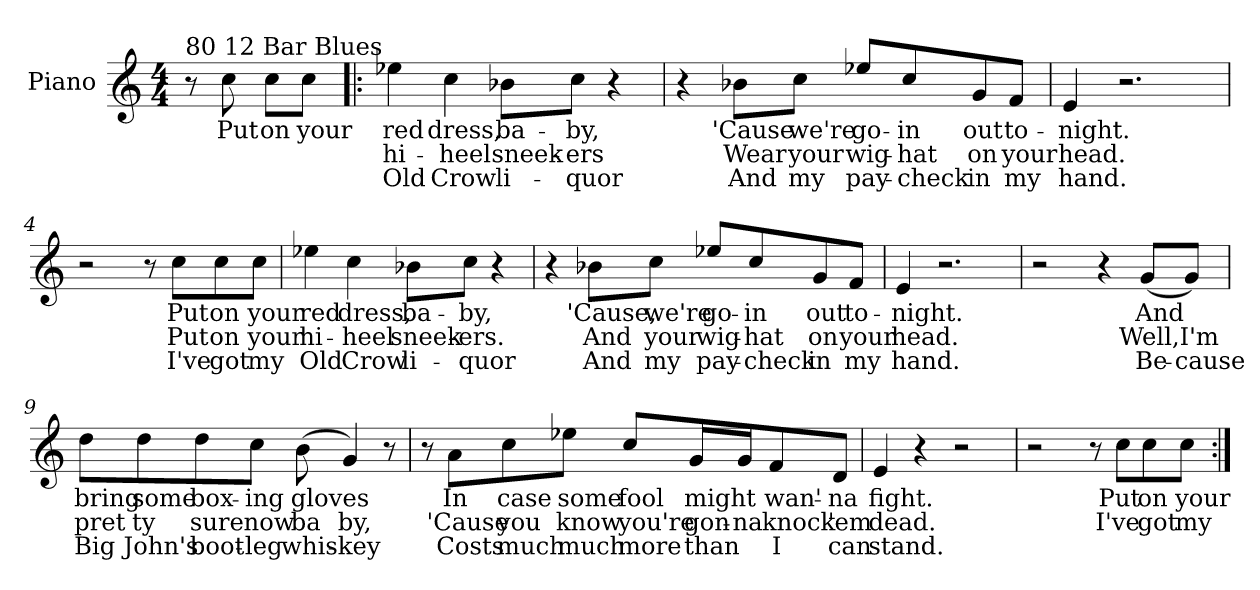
**kern	**text	**text	**text
*part1	*part1	*part1	*part1
*staff1	*staff1	*staff1	*staff1
*I"Piano	*	*	*
*I'Pno.	*	*	*
*clefG2	*	*	*
*k[]	*	*	*
*C:	*	*	*
*M4/4	*	*	*
=	=	=	=
!LO:TX:a:t=80   12 Bar Blues	!	!	!
8r	.	.	.
8cc\	Put	.	.
8cc\L	on	.	.
8cc\J	your	.	.
=1!|:	=1!|:	=1!|:	=1!|:
4ee-X\	red	hi-	Old
4cc\	dress,	-heel	Crow
8b-X\L	ba-	sneek-	li-
8cc\J	-by,	-ers	-quor
4r	.	.	.
=2	=2	=2	=2
4r	.	.	.
8b-X\L	'Cause	Wear	And
8cc\J	we're	your	my
8ee-X/L	go-	wig-	pay-
8cc/	-in	-hat	-check
8g/	out	on	in
8f/J	to-	your	my
!!LO:LB:g=z
=3	=3	=3	=3
4e/	-night.	head.	hand.
2.r	.	.	.
=4	=4	=4	=4
2r	.	.	.
8r	.	.	.
8cc\L	Put	Put	I've
8cc\	on	on	got
8cc\J	your	your	my
=5	=5	=5	=5
4ee-X\	red	hi-	Old
4cc\	dress,	-heel	Crow
8b-X\L	ba-	sneek-	li-
8cc\J	-by,	-ers.	-quor
4r	.	.	.
!!LO:LB:g=z
=6	=6	=6	=6
4r	.	.	.
8b-X\L	'Cause,	And	And
8cc\J	we're	your	my
8ee-X/L	go-	wig-	pay-
8cc/	-in	-hat	-check
8g/	out	on	in
8f/J	to-	your	my
=7	=7	=7	=7
4e/	-night.	head.	hand.
2.r	.	.	.
=8	=8	=8	=8
2r	.	.	.
4r	.	.	.
(8g/L	And	Well,	Be-
8g/J)	.	I'm	-cause
!!LO:LB:g=z
=9	=9	=9	=9
8dd\L	bring	pret	Big
8dd\	some	ty	John's
8dd\	box-	sure	boot-
8cc\J	-ing	now	-leg
(8b\	gloves	ba	whis-
4g/)	.	by,	-key
8r	.	.	.
!!LO:LB:g=z
=10	=10	=10	=10
8r	.	.	.
8a\L	In	'Cause	Costs
8cc\	case	you	much
8ee-X\J	some	know	much
8cc/L	fool	you're	more
16g/L	might	gon-	than
16g/J	.	-na	.
8f/	wan'-	knock	I
8d/J	-na	'em	can
=11	=11	=11	=11
4e/	fight.	dead.	stand.
4r	.	.	.
2r	.	.	.
=12	=12	=12	=12
2r	.	.	.
8r	.	.	.
8cc\L	Put	I've	.
8cc\	on	got	.
8cc\J	your	my	.
=:|!	=:|!	=:|!	=:|!
*-	*-	*-	*-
